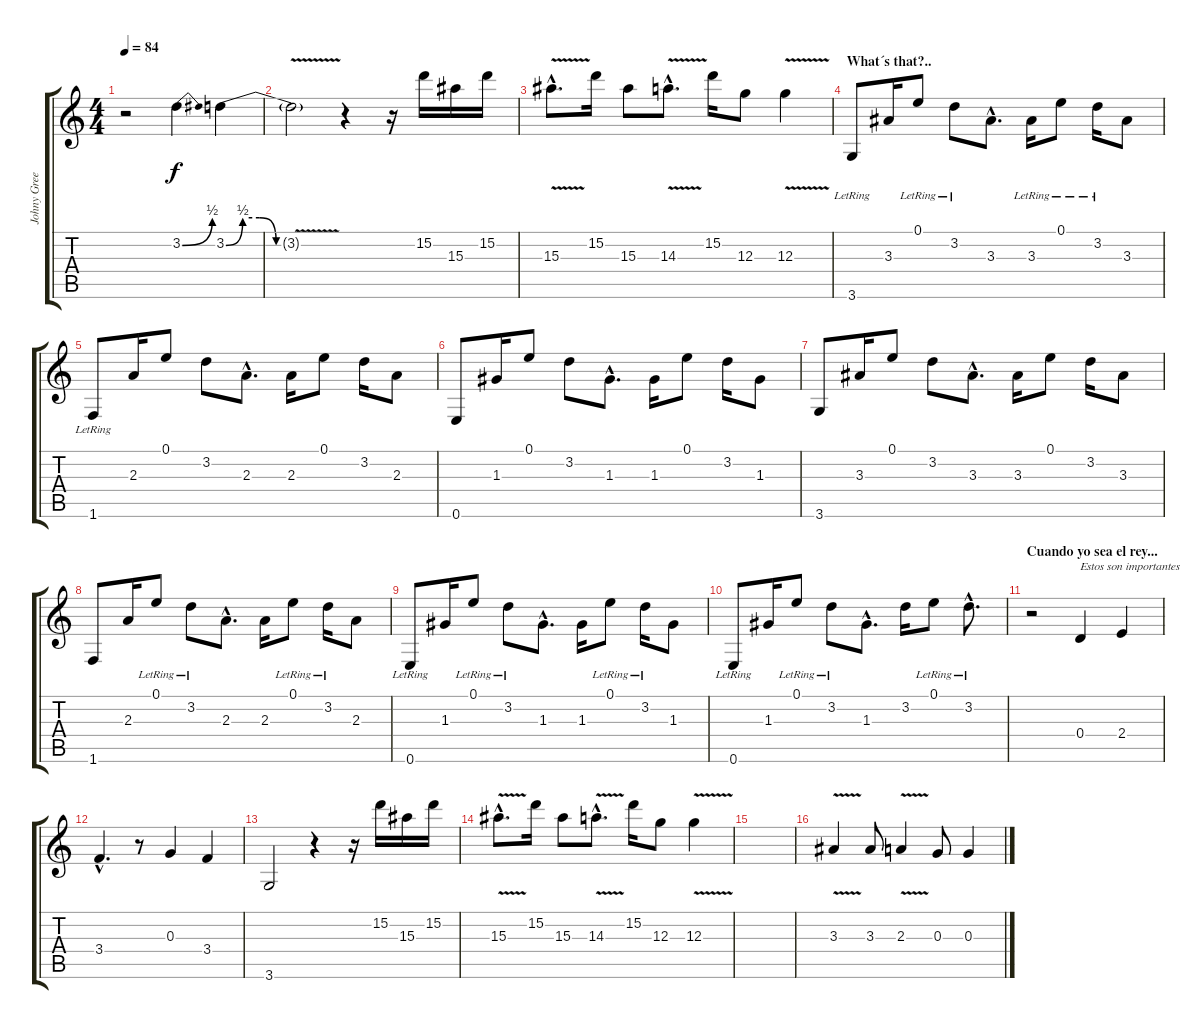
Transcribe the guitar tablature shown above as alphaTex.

\track ("Johny Greenwood" "Johny Gree") {instrument electricguitarjazz}
\staff {score tabs}
\tuning (E4 B3 G3 D3 A2 E2) {hide}
\ts (4 4)
\tempo 84
\clef g2
\ks c
r.2{dy f} 3.2{be (bend 0 0 60 2)}.4 3.2{be (custom 0 0 15 2 30 2 45 0 60 0)}.4 |
3.2{v t}.2 r.4 r.16 15.2.16 15.3.16 15.2.16 |
15.3{v hac}.8{d} 15.2.16 15.3.8 14.3{v hac}.8{d} 15.2.16 12.3.8 12.3{v}.4 |
\section ("" "What´s that?..")
3.6{lr}.8 3.3.16 0.1{lr}.8 3.2{lr}.8 3.3{hac}.8{d} 3.3{lr}.16 0.1{lr}.8 3.2{lr}.16 3.3.8 |
1.6{lr}.8 2.3.16 0.1.8 3.2.8 2.3{hac}.8{d} 2.3.16 0.1.8 3.2.16 2.3.8 |
0.6.8 1.3.16 0.1.8 3.2.8 1.3{hac}.8{d} 1.3.16 0.1.8 3.2.16 1.3.8 |
3.6.8 3.3.16 0.1.8 3.2.8 3.3{hac}.8{d} 3.3.16 0.1.8 3.2.16 3.3.8 |
1.6.8 2.3.16 0.1{lr}.8 3.2{lr}.8 2.3{hac}.8{d} 2.3.16 0.1{lr}.8 3.2{lr}.16 2.3.8 |
0.6{lr}.8 1.3.16 0.1{lr}.8 3.2{lr}.8 1.3{hac}.8{d} 1.3.16 0.1{lr}.8 3.2{lr}.16 1.3.8 |
0.6{lr}.8 1.3.16 0.1{lr}.8 3.2{lr}.8 1.3{hac}.8{d} 3.2.16 0.1{lr}.8 3.2{hac lr}.8{d} |
\section ("" "Cuando yo sea el rey...")
r.2 0.4.4{txt "Estos son importantes"} 2.4.4 |
3.4{hac}.4{d} r.8 0.3.4 3.4.4 |
3.6.2 r.4 r.16 15.2.16 15.3.16 15.2.16 |
15.3{v hac}.8{d} 15.2.16 15.3.8 14.3{v hac}.8{d} 15.2.16 12.3.8 12.3{v}.4 |
|
3.3{v}.4 3.3.8 2.3{v}.4 0.3.8 0.3.4
